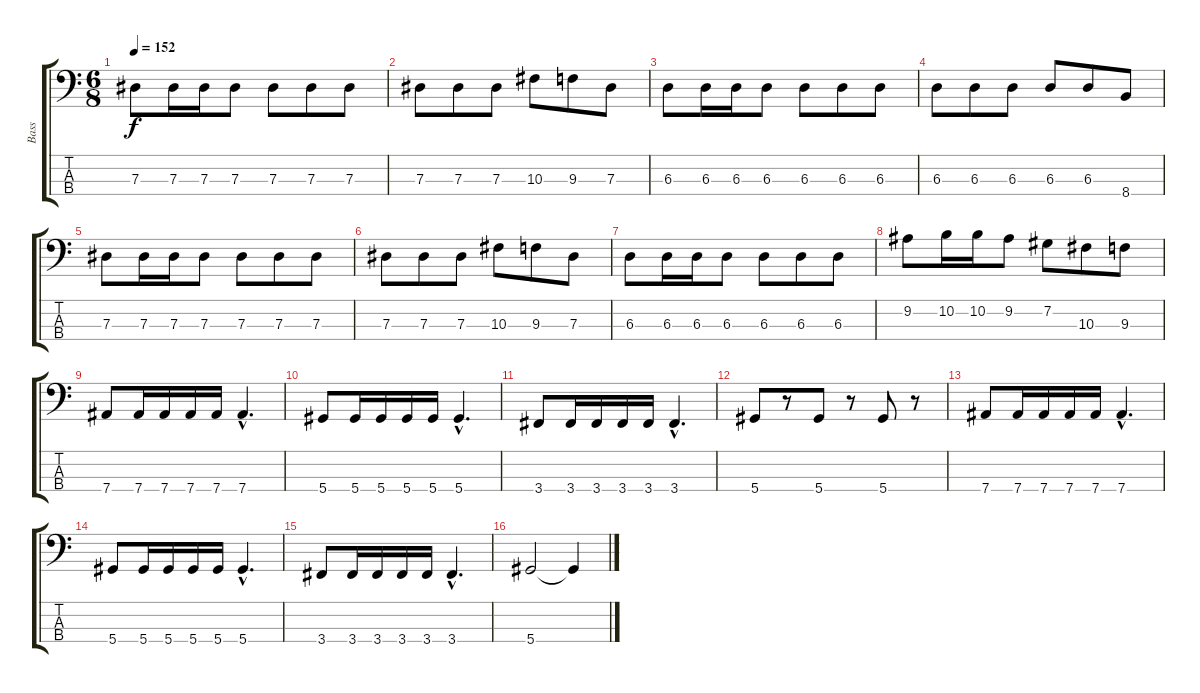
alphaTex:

\track ("Bass" "Bass") {instrument electricbassfinger}
\staff {score tabs}
\tuning (Gb2 Db2 Ab1 Eb1) {hide}
\ts (6 8)
\tempo 152
\clef f4
\ks c
7.3.8{dy f} 7.3.16 7.3.16 7.3.8 7.3.8 7.3.8 7.3.8 |
7.3.8 7.3.8 7.3.8 10.3.8 9.3.8 7.3.8 |
6.3.8 6.3.16 6.3.16 6.3.8 6.3.8 6.3.8 6.3.8 |
6.3.8 6.3.8 6.3.8 6.3.8 6.3.8 8.4.8 |
7.3.8 7.3.16 7.3.16 7.3.8 7.3.8 7.3.8 7.3.8 |
7.3.8 7.3.8 7.3.8 10.3.8 9.3.8 7.3.8 |
6.3.8 6.3.16 6.3.16 6.3.8 6.3.8 6.3.8 6.3.8 |
9.2.8 10.2.16 10.2.16 9.2.8 7.2.8 10.3.8 9.3.8 |
7.4.8 7.4.16 7.4.16 7.4.16 7.4.16 7.4{hac}.4{d} |
5.4.8 5.4.16 5.4.16 5.4.16 5.4.16 5.4{hac}.4{d} |
3.4.8 3.4.16 3.4.16 3.4.16 3.4.16 3.4{hac}.4{d} |
5.4.8 r.8 5.4.8 r.8 5.4.8 r.8 |
7.4.8 7.4.16 7.4.16 7.4.16 7.4.16 7.4{hac}.4{d} |
5.4.8 5.4.16 5.4.16 5.4.16 5.4.16 5.4{hac}.4{d} |
3.4.8 3.4.16 3.4.16 3.4.16 3.4.16 3.4{hac}.4{d} |
5.4.2 5.4{t}.4
